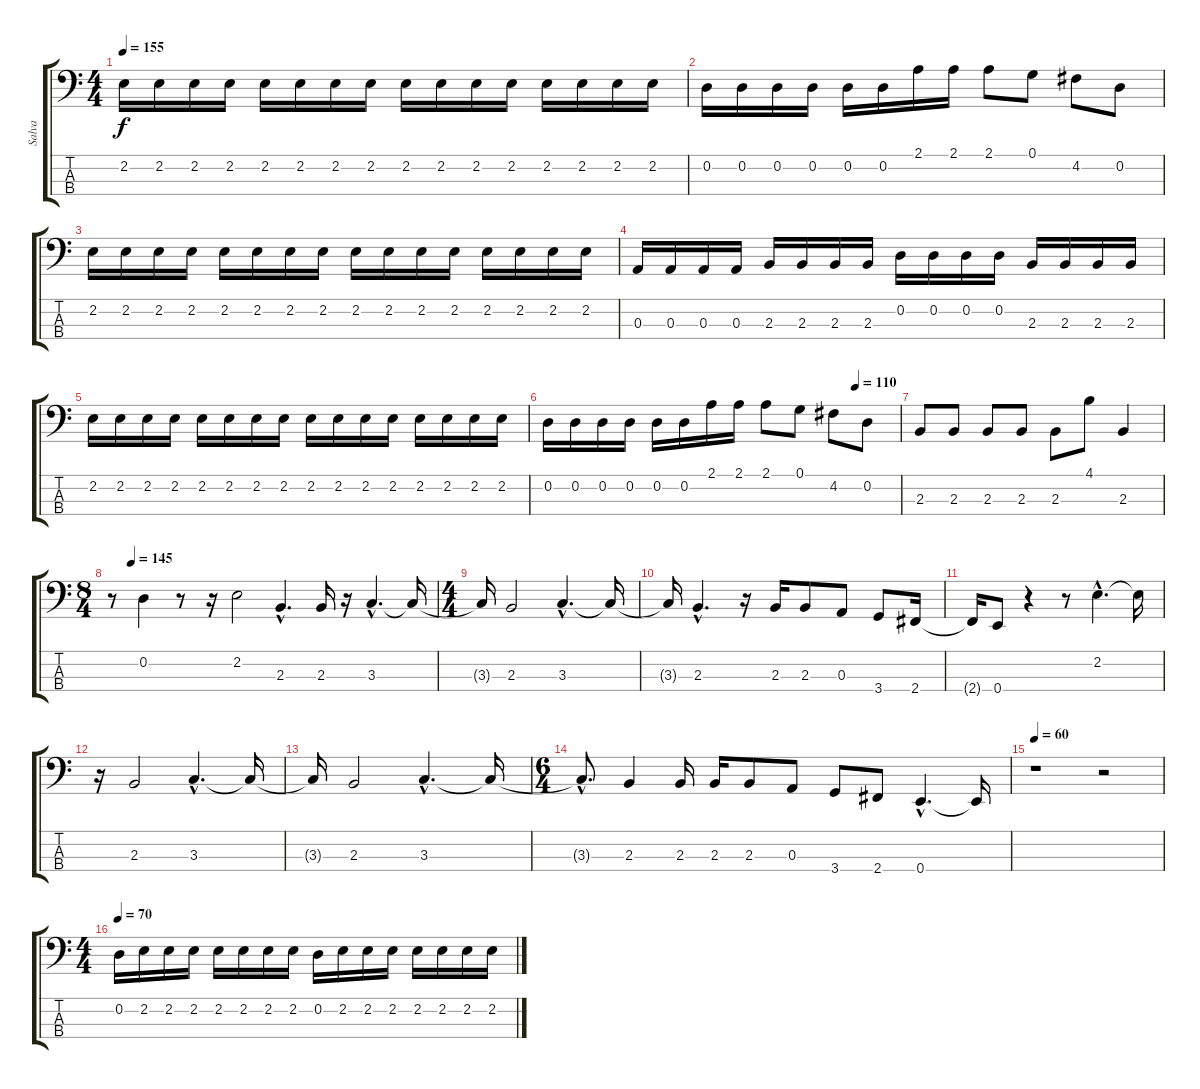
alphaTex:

\track ("Salva" "Salva") {instrument electricbassfinger}
\staff {score tabs}
\tuning (G2 D2 A1 E1) {hide}
\ts (4 4)
\tempo 155
\clef f4
\ks c
2.2.16{dy f} 2.2.16 2.2.16 2.2.16 2.2.16 2.2.16 2.2.16 2.2.16 2.2.16 2.2.16 2.2.16 2.2.16 2.2.16 2.2.16 2.2.16 2.2.16 |
0.2.16 0.2.16 0.2.16 0.2.16 0.2.16 0.2.16 2.1.16 2.1.16 2.1.8 0.1.8 4.2.8 0.2.8 |
2.2.16 2.2.16 2.2.16 2.2.16 2.2.16 2.2.16 2.2.16 2.2.16 2.2.16 2.2.16 2.2.16 2.2.16 2.2.16 2.2.16 2.2.16 2.2.16 |
0.3.16 0.3.16 0.3.16 0.3.16 2.3.16 2.3.16 2.3.16 2.3.16 0.2.16 0.2.16 0.2.16 0.2.16 2.3.16 2.3.16 2.3.16 2.3.16 |
2.2.16 2.2.16 2.2.16 2.2.16 2.2.16 2.2.16 2.2.16 2.2.16 2.2.16 2.2.16 2.2.16 2.2.16 2.2.16 2.2.16 2.2.16 2.2.16 |
\tempo (110 0.875)
0.2.16 0.2.16 0.2.16 0.2.16 0.2.16 0.2.16 2.1.16 2.1.16 2.1.8 0.1.8 4.2.8 0.2.8 |
2.3.8 2.3.8 2.3.8 2.3.8 2.3.8 4.1.8 2.3.4 |
\ts (8 4)
\tempo (155 0.0625)
\tempo (145 0.0625)
r.8 0.2.4 r.8 r.16 2.2.2 2.3{hac}.4{d} 2.3.16 r.16 3.3{hac}.4{d} 3.3{t}.16 |
\ts (4 4)
3.3{t}.16 2.3.2 3.3{hac}.4{d} 3.3{t}.16 |
3.3{t}.16 2.3{hac}.4{d} r.16 2.3.16 2.3.8 0.3.8 3.4.8 2.4.16 |
2.4{t}.16 0.4.8 r.4 r.8 2.2{hac}.4{d} 2.2{t}.16 |
r.16 2.3.2 3.3{hac}.4{d} 3.3{t}.16 |
3.3{t}.16 2.3.2 3.3{hac}.4{d} 3.3{t}.16 |
\ts (6 4)
3.3{hac t}.8{d} 2.3.4 2.3.16 2.3.16 2.3.8 0.3.8 3.4.8 2.4.8 0.4{hac}.4{d} 0.4{t}.16 |
\tempo 60
r.1 r.2 |
\ts (4 4)
\tempo 70
0.2.16 2.2.16 2.2.16 2.2.16 2.2.16 2.2.16 2.2.16 2.2.16 0.2.16 2.2.16 2.2.16 2.2.16 2.2.16 2.2.16 2.2.16 2.2.16
